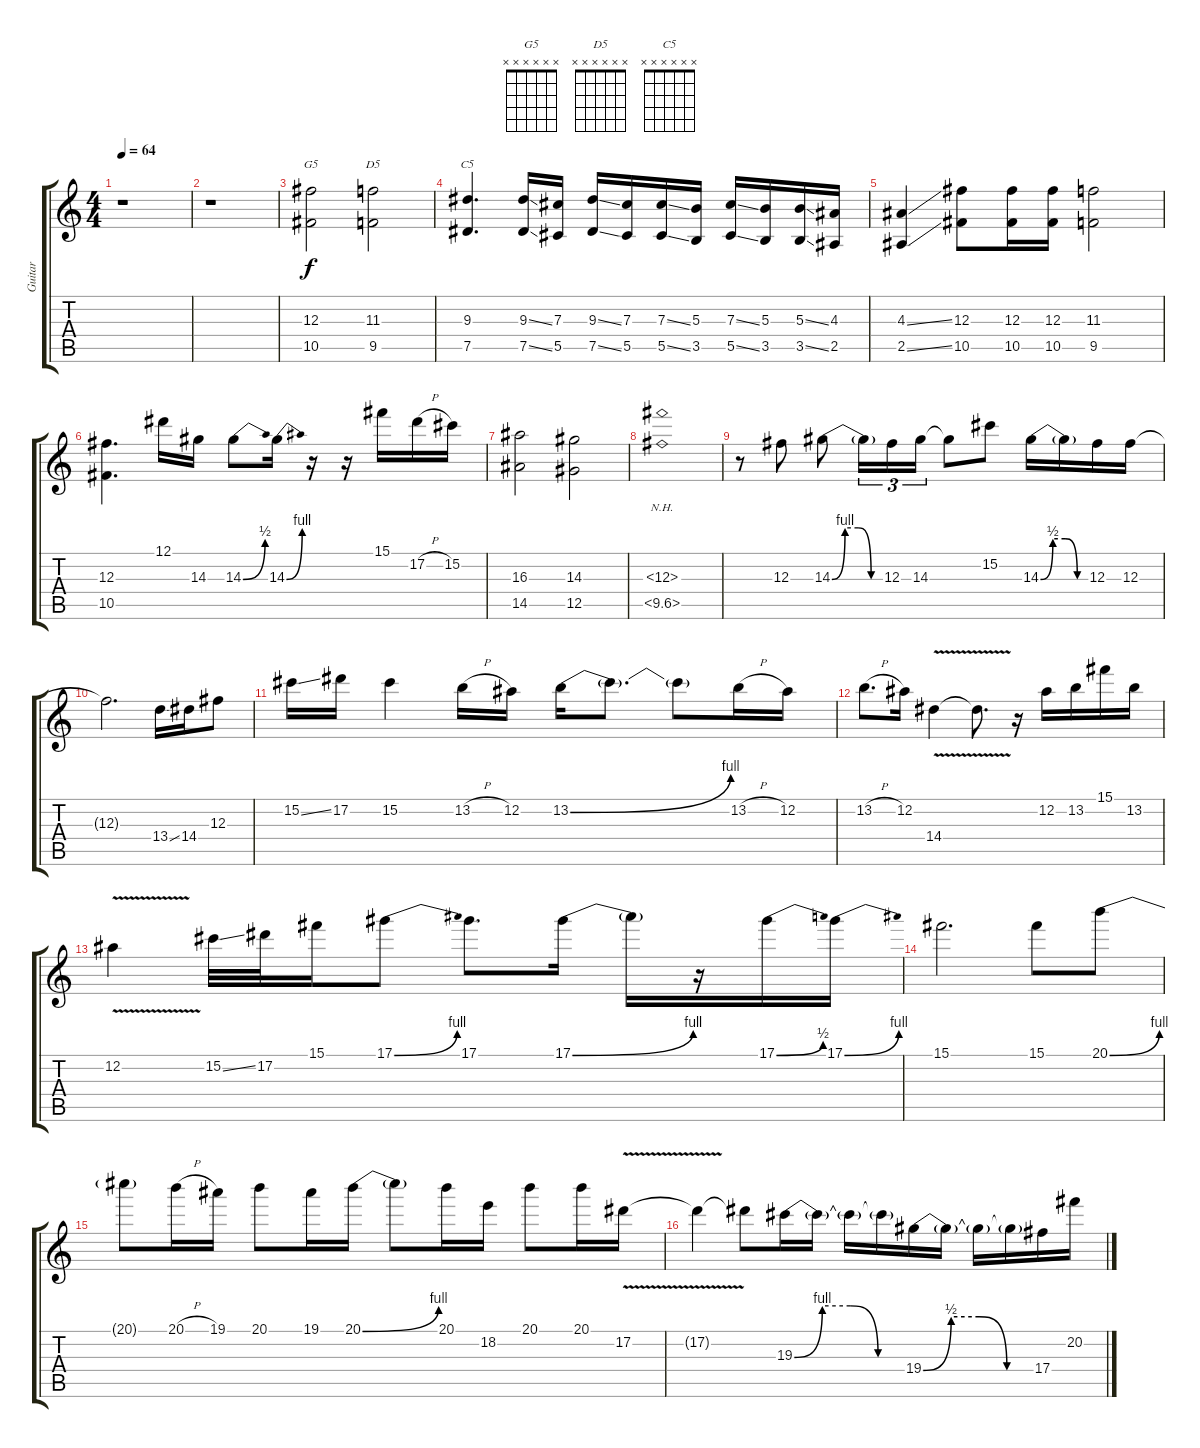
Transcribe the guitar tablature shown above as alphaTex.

\track ("Guitar" "Guitar") {mute instrument overdrivenguitar}
\staff {score tabs}
\tuning (Eb4 Bb3 Gb3 Db3 Ab2 Eb2) {hide}
\chord ("G5" x x x x x x)
\chord ("D5" x x x x x x)
\chord ("C5" x x x x x x)
\ts (4 4)
\tempo 64
\clef g2
\ks c
r.1{dy f} |
r.1 |
(12.3 10.5).2{ch "G5"} (11.3 9.5).2{ch "D5"} |
(9.3 7.5).4{d ch "C5"} (9.3{ss} 7.5{ss}).16 (7.3 5.5).16 (9.3{ss} 7.5{ss}).16 (7.3 5.5).16 (7.3{ss} 5.5{ss}).16 (5.3 3.5).16 (7.3{ss} 5.5{ss}).16 (5.3 3.5).16 (5.3{ss} 3.5{ss}).16 (4.3 2.5).16 |
(4.3{ss} 2.5{ss}).4 (12.3 10.5).8 (12.3 10.5).16 (12.3 10.5).16 (11.3 9.5).2 |
(12.3 10.5).4{d} 12.1.16 14.3.16 14.3{be (bend 0 0 60 2)}.8 14.3{be (bend 0 0 60 4)}.16 r.16 r.16 15.1.16 17.2{h}.16 15.2.16 |
(16.3 14.5).2 (14.3 12.5).2 |
(12.3{nh} 10.5{nh}).1 |
r.8{volume 16 balance 16} 12.3.8 14.3{be (custom 0 0 15 4 30 4 45 0 60 0)}.8 14.3{t}.16{tu (3 2)} 12.3.16{tu (3 2)} 14.3.16{tu (3 2)} 14.3{t}.8 15.2.8 14.3{be (custom 0 0 15 2 30 2 45 0 60 0)}.16 14.3{t}.16 12.3.16 12.3.16 |
12.3{t}.2{d} 13.4{ss}.16 14.4.16 12.3.8 |
15.2{ss}.16 17.2.16 15.2.4 13.2{h}.16 12.2.16 13.2{be (bend 0 0 60 4)}.16 13.2{t}.8{d} 13.2{t}.8 13.2{h}.16 12.2.16 |
13.2{h}.8{d} 12.2.16 14.4{v}.4 14.4{t}.8{d} r.16 12.2.16 13.2.16 15.1.16 13.2.16 |
12.2{v}.4 15.2{ss}.32 17.2.32 15.1.16 17.1{be (bend 0 0 60 4)}.8 17.1.8{d} 17.1{be (bend 0 0 60 4)}.16 17.1{t}.16 r.16 17.1{be (bend 0 0 60 2)}.16 17.1{be (bend 0 0 60 4)}.16 |
15.1.2{d} 15.1.8 20.1{be (bend 0 0 60 4)}.8 |
20.1{t}.8 20.1{h}.16 19.1.16 20.1.8 19.1.16 20.1{be (bend 0 0 60 4)}.16 20.1{t}.8 20.1.16 18.2.16 20.1.8 20.1.16 17.2{v}.16 |
17.2{t}.4 17.2{t}.8 19.3{be (custom 0 0 15 4 30 4 45 0 60 0)}.16 19.3{t}.16 19.3{t}.16 19.3{t}.16 19.4{be (custom 0 0 15 2 30 2 45 0 60 0)}.16 19.4{t}.16 19.4{t}.16 19.4{t}.16 17.4.16 20.2.16
